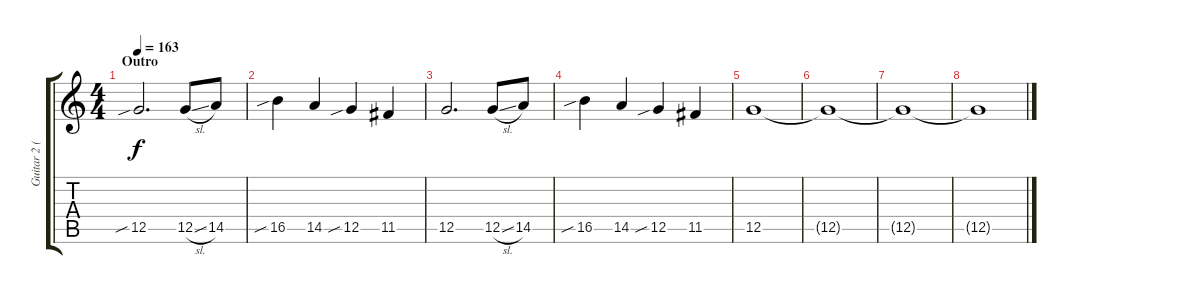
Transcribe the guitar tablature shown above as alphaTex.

\track ("Guitar 2 (Travis Miguel)" "Guitar 2 (") {instrument distortionguitar}
\staff {score tabs}
\tuning (D4 A3 F3 C3 G2 C2) {hide}
\ts (4 4)
\section ("" "Outro")
\tempo 163
\clef g2
\ks c
12.5{sib}.2{d dy f} 12.5{sl}.8 14.5.8 |
16.5{sib}.4 14.5.4 12.5{sib}.4 11.5.4 |
12.5.2{d} 12.5{sl}.8 14.5.8 |
16.5{sib}.4 14.5.4 12.5{sib}.4 11.5.4 |
12.5.1{volume 0} |
12.5{t}.1 |
12.5{t}.1 |
12.5{t}.1
